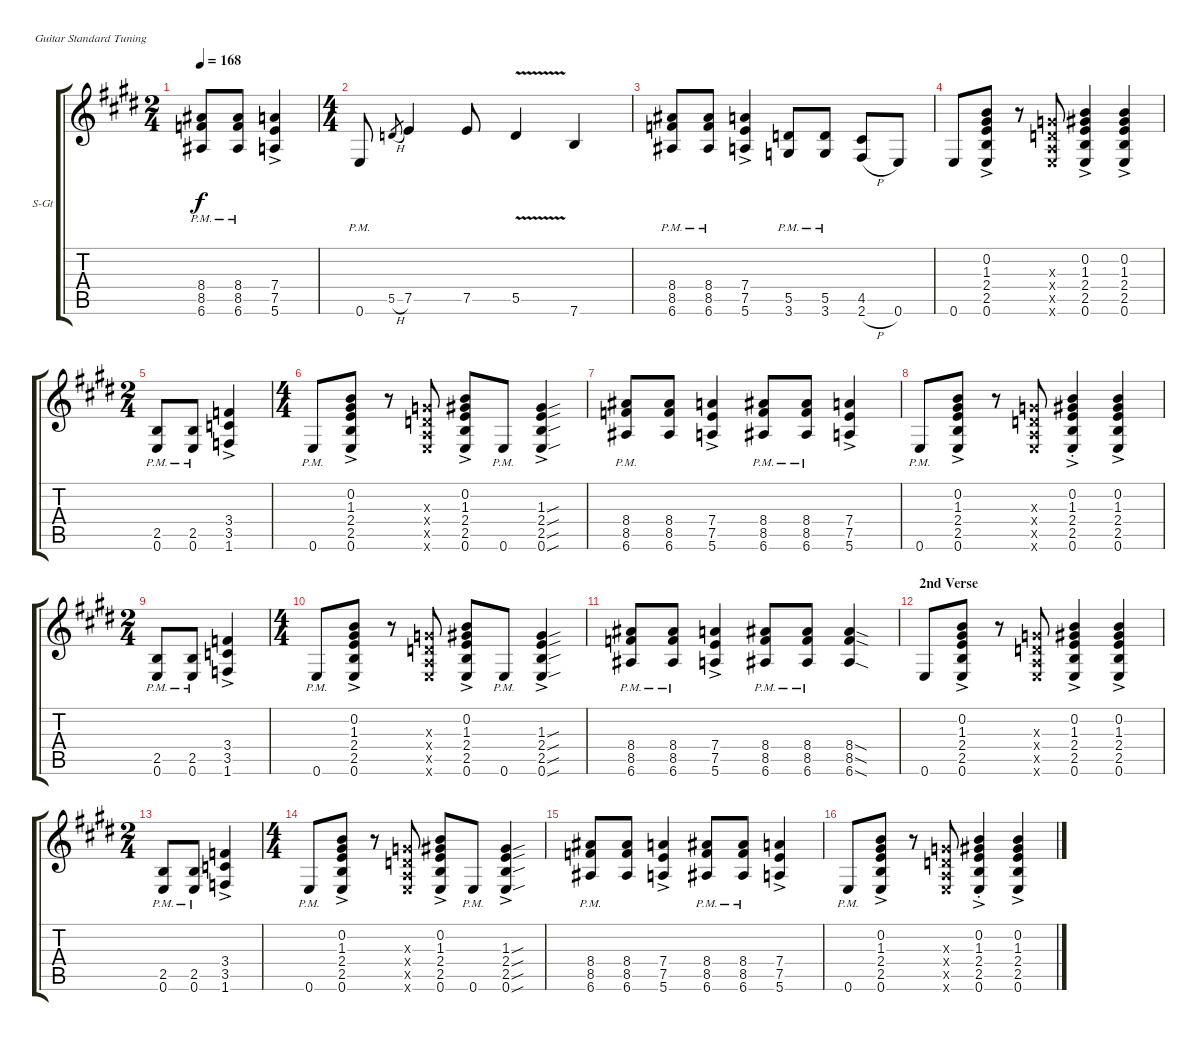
\bracketExtendMode groupsimilarinstruments
\firstSystemTrackNameOrientation horizontal
\otherSystemsTrackNameOrientation horizontal
\track ("Guitar II" "S-Gt") {instrument acousticguitarsteel}
\staff {score tabs}
\tuning (E4 B3 G3 D3 A2 E2)
\ts (2 4)
\tempo 168
\clef g2
\scale
1.10845
\ks e
(8.5{pm} 6.6{pm} 8.4{pm}).8{dy f} (8.5{pm} 6.6{pm} 8.4{pm}).8 (7.4 7.5 5.6{ac}).4 |
\ts (4 4)
\scale
0.891551 0.6{pm}.8 5.5{h}.8{gr} 7.5.4 7.5.8 5.5{v}.4 7.6.4 |
\scale
1.07818 (8.5{pm} 6.6{pm} 8.4{pm}).8 (8.5{pm} 6.6{pm} 8.4{pm}).8 (7.4 7.5{ac} 5.6).4 (5.5{pm} 3.6{pm}).8 (5.5{pm} 3.6{pm}).8 (4.5 2.6{h}).8 0.6.8 |
\scale
0.921816 0.6.8 (2.4{ac} 2.5{ac} 0.6{ac} 1.3{ac} 0.2{ac}).8 r.8 (0.4{x} 0.5{x} 0.6{x} 0.3{x}).8 (2.4{ac} 2.5{ac} 0.6{ac} 0.2{ac} 1.3{ac}).4 (2.4{ac} 2.5{ac} 0.6{ac} 0.2{ac} 1.3{ac}).4 |
\ts (2 4)
\scale
1.10845 (0.6{pm} 2.5{pm}).8 (0.6{pm} 2.5{pm}).8 (3.4 3.5 1.6{ac}).4 |
\ts (4 4)
\scale
0.891551 0.6{pm}.8 (2.4 2.5 0.6{ac} 1.3 0.2).8 r.8 (0.4{x} 0.5{x} 0.6{x} 0.3{x}).8 (2.4{ac} 2.5{ac} 0.6{ac} 0.2{ac} 1.3{ac}).8 0.6{pm}.8 (0.6{sou ac} 2.5{sou} 2.4{sou} 1.3{sou}).4 |
\scale
1.07818 (8.5 6.6{pm} 8.4).8 (8.5 6.6 8.4).8 (7.4 7.5 5.6{ac}).4 (8.5{pm} 6.6{pm} 8.4{pm}).8 (8.5{pm} 6.6{pm} 8.4{pm}).8 (7.4 7.5{ac} 5.6).4 |
\scale
0.921816 0.6{pm}.8 (2.4 2.5 0.6{ac} 1.3 0.2).8 r.8 (0.4{x} 0.5{x} 0.6{x} 0.3{x}).8 (2.4 2.5 0.6 1.3 0.2{ac st}).4 (2.4 2.5{ac} 0.6 1.3 0.2).4 |
\ts (2 4)
\scale
1.10845 (0.6{pm} 2.5{pm}).8 (0.6{pm} 2.5{pm}).8 (3.4 3.5 1.6{ac}).4 |
\ts (4 4)
\scale
0.891551 0.6{pm}.8 (2.4 2.5 0.6 1.3 0.2{ac}).8 r.8 (0.4{x} 0.5{x} 0.6{x} 0.3{x}).8 (2.4 2.5 0.6{ac} 1.3 0.2).8 0.6{pm}.8 (2.4{sou} 2.5{sou} 0.6{sou ac} 1.3{sou}).4 |
\scale
1.07818 (8.5{pm} 6.6{pm} 8.4{pm}).8 (8.5{pm} 6.6{pm} 8.4{pm}).8 (7.4 7.5 5.6{ac}).4 (8.5{pm} 6.6{pm} 8.4{pm}).8 (8.5{pm} 6.6{pm} 8.4{pm}).8 (8.4{sod} 8.5{sod} 6.6{sod}).4 |
\section ("" "2nd Verse")
\scale
0.921816 0.6.8 (2.4{ac} 2.5{ac} 0.6{ac} 1.3{ac} 0.2{ac}).8 r.8 (0.4{x} 0.5{x} 0.6{x} 0.3{x}).8 (2.4{ac} 2.5{ac} 0.6{ac} 0.2{ac} 1.3{ac}).4 (2.4{ac} 2.5{ac} 0.6{ac} 0.2{ac} 1.3{ac}).4 |
\ts (2 4)
\scale
1.10845 (0.6{pm} 2.5{pm}).8 (0.6{pm} 2.5{pm}).8 (3.4 3.5 1.6{ac}).4 |
\ts (4 4)
\scale
0.891551 0.6{pm}.8 (2.4 2.5 0.6{ac} 1.3 0.2).8 r.8 (0.4{x} 0.5{x} 0.6{x} 0.3{x}).8 (2.4{ac} 2.5{ac} 0.6{ac} 0.2{ac} 1.3{ac}).8 0.6{pm}.8 (0.6{sou ac} 2.5{sou} 2.4{sou} 1.3{sou}).4 |
\scale
1.07818 (8.5 6.6{pm} 8.4).8 (8.5 6.6 8.4).8 (7.4 7.5 5.6{ac}).4 (8.5{pm} 6.6{pm} 8.4{pm}).8 (8.5{pm} 6.6{pm} 8.4{pm}).8 (7.4 7.5{ac} 5.6).4 |
\scale
0.921816 0.6{pm}.8 (2.4 2.5 0.6{ac} 1.3 0.2).8 r.8 (0.4{x} 0.5{x} 0.6{x} 0.3{x}).8 (2.4 2.5 0.6 1.3 0.2{ac st}).4 (2.4 2.5{ac} 0.6 1.3 0.2).4
